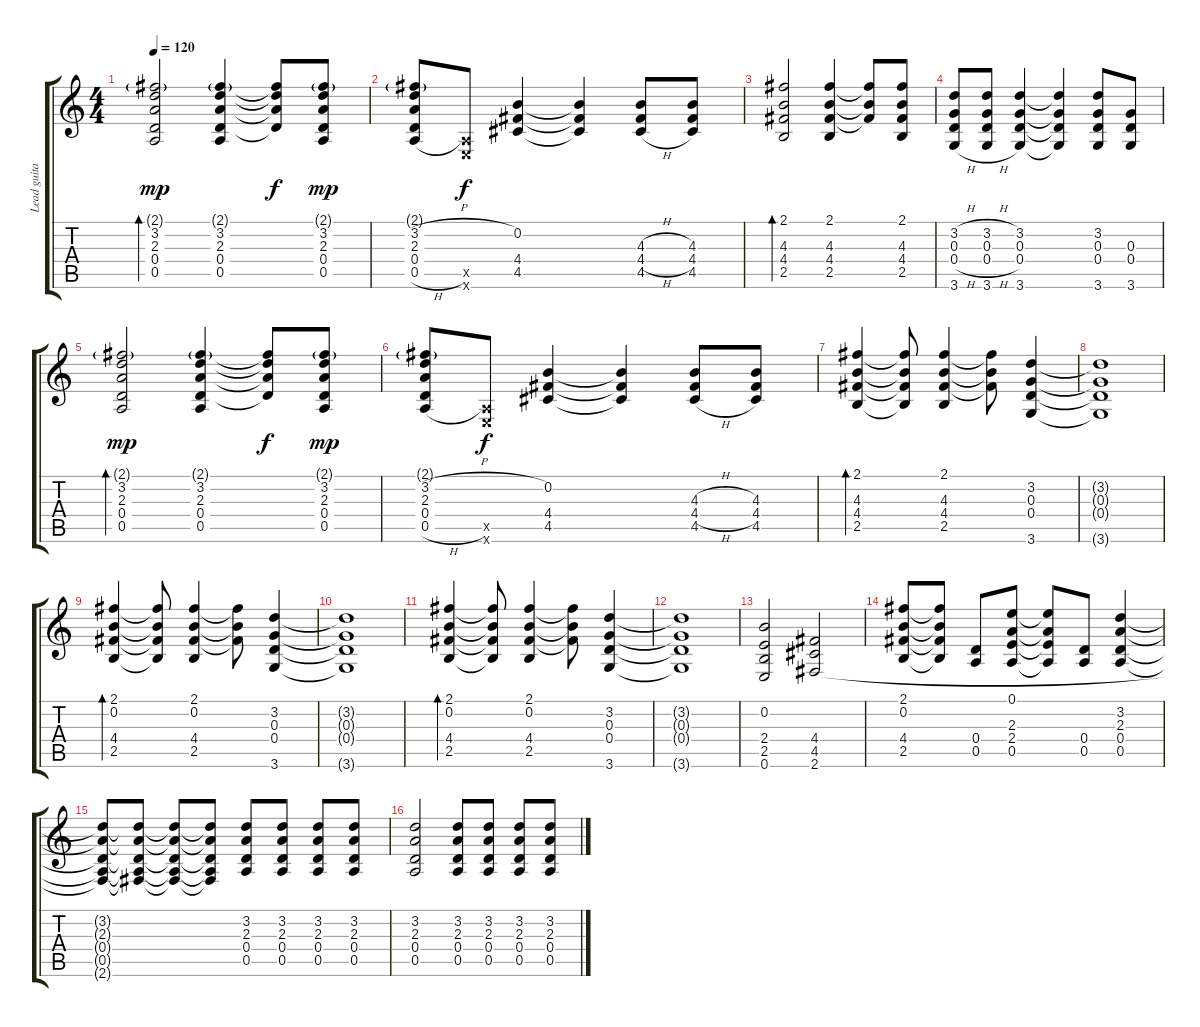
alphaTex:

\track ("Lead guitar" "Lead guita") {instrument electricguitarjazz}
\staff {score tabs}
\tuning (E4 B3 G3 D3 A2 E2) {hide}
\ts (4 4)
\tempo 120
\clef g2
\ks c
(2.1{g} 3.2 2.3 0.4 0.5).2{bd 60 dy mp instrument overdrivenguitar} (2.1{g} 3.2 2.3 0.4 0.5).4 (2.1{t} 3.2{t} 2.3{t} 0.4{t}).8{dy f} (2.1{g} 3.2 2.3 0.4 0.5).8{dy mp} |
(2.1{g} 3.2{h} 2.3 0.4 0.5{h}).8 (0.5{x} 0.6{x}).8{dy f} (0.2 4.4 4.5).4 (0.2{t} 4.4{t} 4.5{t}).4 (4.3{h} 4.4{h} 4.5{h}).8 (4.3 4.4 4.5).8 |
(2.1 4.3 4.4 2.5).2{bd 60} (2.1 4.3 4.4 2.5).4 (2.1{t} 4.3{t} 4.4{t}).8 (2.1 4.3 4.4 2.5).8 |
(3.2{h} 0.3{h} 0.4{h} 3.6{h}).8 (3.2{h} 0.3{h} 0.4{h} 3.6{h}).8 (3.2 0.3 0.4 3.6).4 (3.2{t} 0.3{t} 0.4{t} 3.6{t}).4 (3.2 0.3 0.4 3.6).8 (0.3 0.4 3.6).8 |
(2.1{g} 3.2 2.3 0.4 0.5).2{bd 60 dy mp} (2.1{g} 3.2 2.3 0.4 0.5).4 (2.1{t} 3.2{t} 2.3{t} 0.4{t}).8{dy f} (2.1{g} 3.2 2.3 0.4 0.5).8{dy mp} |
(2.1{g} 3.2{h} 2.3 0.4 0.5{h}).8 (0.5{x} 0.6{x}).8{dy f} (0.2 4.4 4.5).4 (0.2{t} 4.4{t} 4.5{t}).4 (4.3{h} 4.4{h} 4.5{h}).8 (4.3 4.4 4.5).8 |
(2.1 4.3 4.4 2.5).4{bd 60} (2.1{t} 4.3{t} 4.4{t} 2.5{t}).8 (2.1 4.3 4.4 2.5).4 (2.1{t} 4.3{t} 4.4{t}).8 (3.2 0.3 0.4 3.6).4 |
(3.2{t} 0.3{t} 0.4{t} 3.6{t}).1 |
(2.1 0.2 4.4 2.5).4{bd 60} (2.1{t} 0.2{t} 4.4{t} 2.5{t}).8 (2.1 0.2 4.4 2.5).4 (2.1{t} 0.2{t} 4.4{t}).8 (3.2 0.3 0.4 3.6).4 |
(3.2{t} 0.3{t} 0.4{t} 3.6{t}).1 |
(2.1 0.2 4.4 2.5).4{bd 60} (2.1{t} 0.2{t} 4.4{t} 2.5{t}).8 (2.1 0.2 4.4 2.5).4 (2.1{t} 0.2{t} 4.4{t}).8 (3.2 0.3 0.4 3.6).4 |
(3.2{t} 0.3{t} 0.4{t} 3.6{t}).1 |
(0.2 2.4 2.5 0.6).2{instrument overdrivenguitar} (4.4 4.5 2.6).2 |
(2.1 0.2 4.4 2.5).8 (2.1{t} 0.2{t} 4.4{t} 2.5{t}).8 (0.4 0.5).8 (0.1 2.3 2.4 0.5).8 (0.1{t} 2.3{t} 2.4{t} 0.5{t}).8 (0.4 0.5).8 (3.2 2.3 0.4 0.5).4 |
(3.2{t} 2.3{t} 0.4{t} 0.5{t} 2.6{t}).8 (3.2{t} 2.3{t} 0.4{t} 0.5{t} 2.6{t}).8 (3.2{t} 2.3{t} 0.4{t} 0.5{t} 2.6{t}).8 (3.2{t} 2.3{t} 0.4{t} 0.5{t} 2.6{t}).8 (3.2 2.3 0.4 0.5).8 (3.2 2.3 0.4 0.5).8 (3.2 2.3 0.4 0.5).8 (3.2 2.3 0.4 0.5).8 |
(3.2 2.3 0.4 0.5).2 (3.2 2.3 0.4 0.5).8 (3.2 2.3 0.4 0.5).8 (3.2 2.3 0.4 0.5).8 (3.2 2.3 0.4 0.5).8
